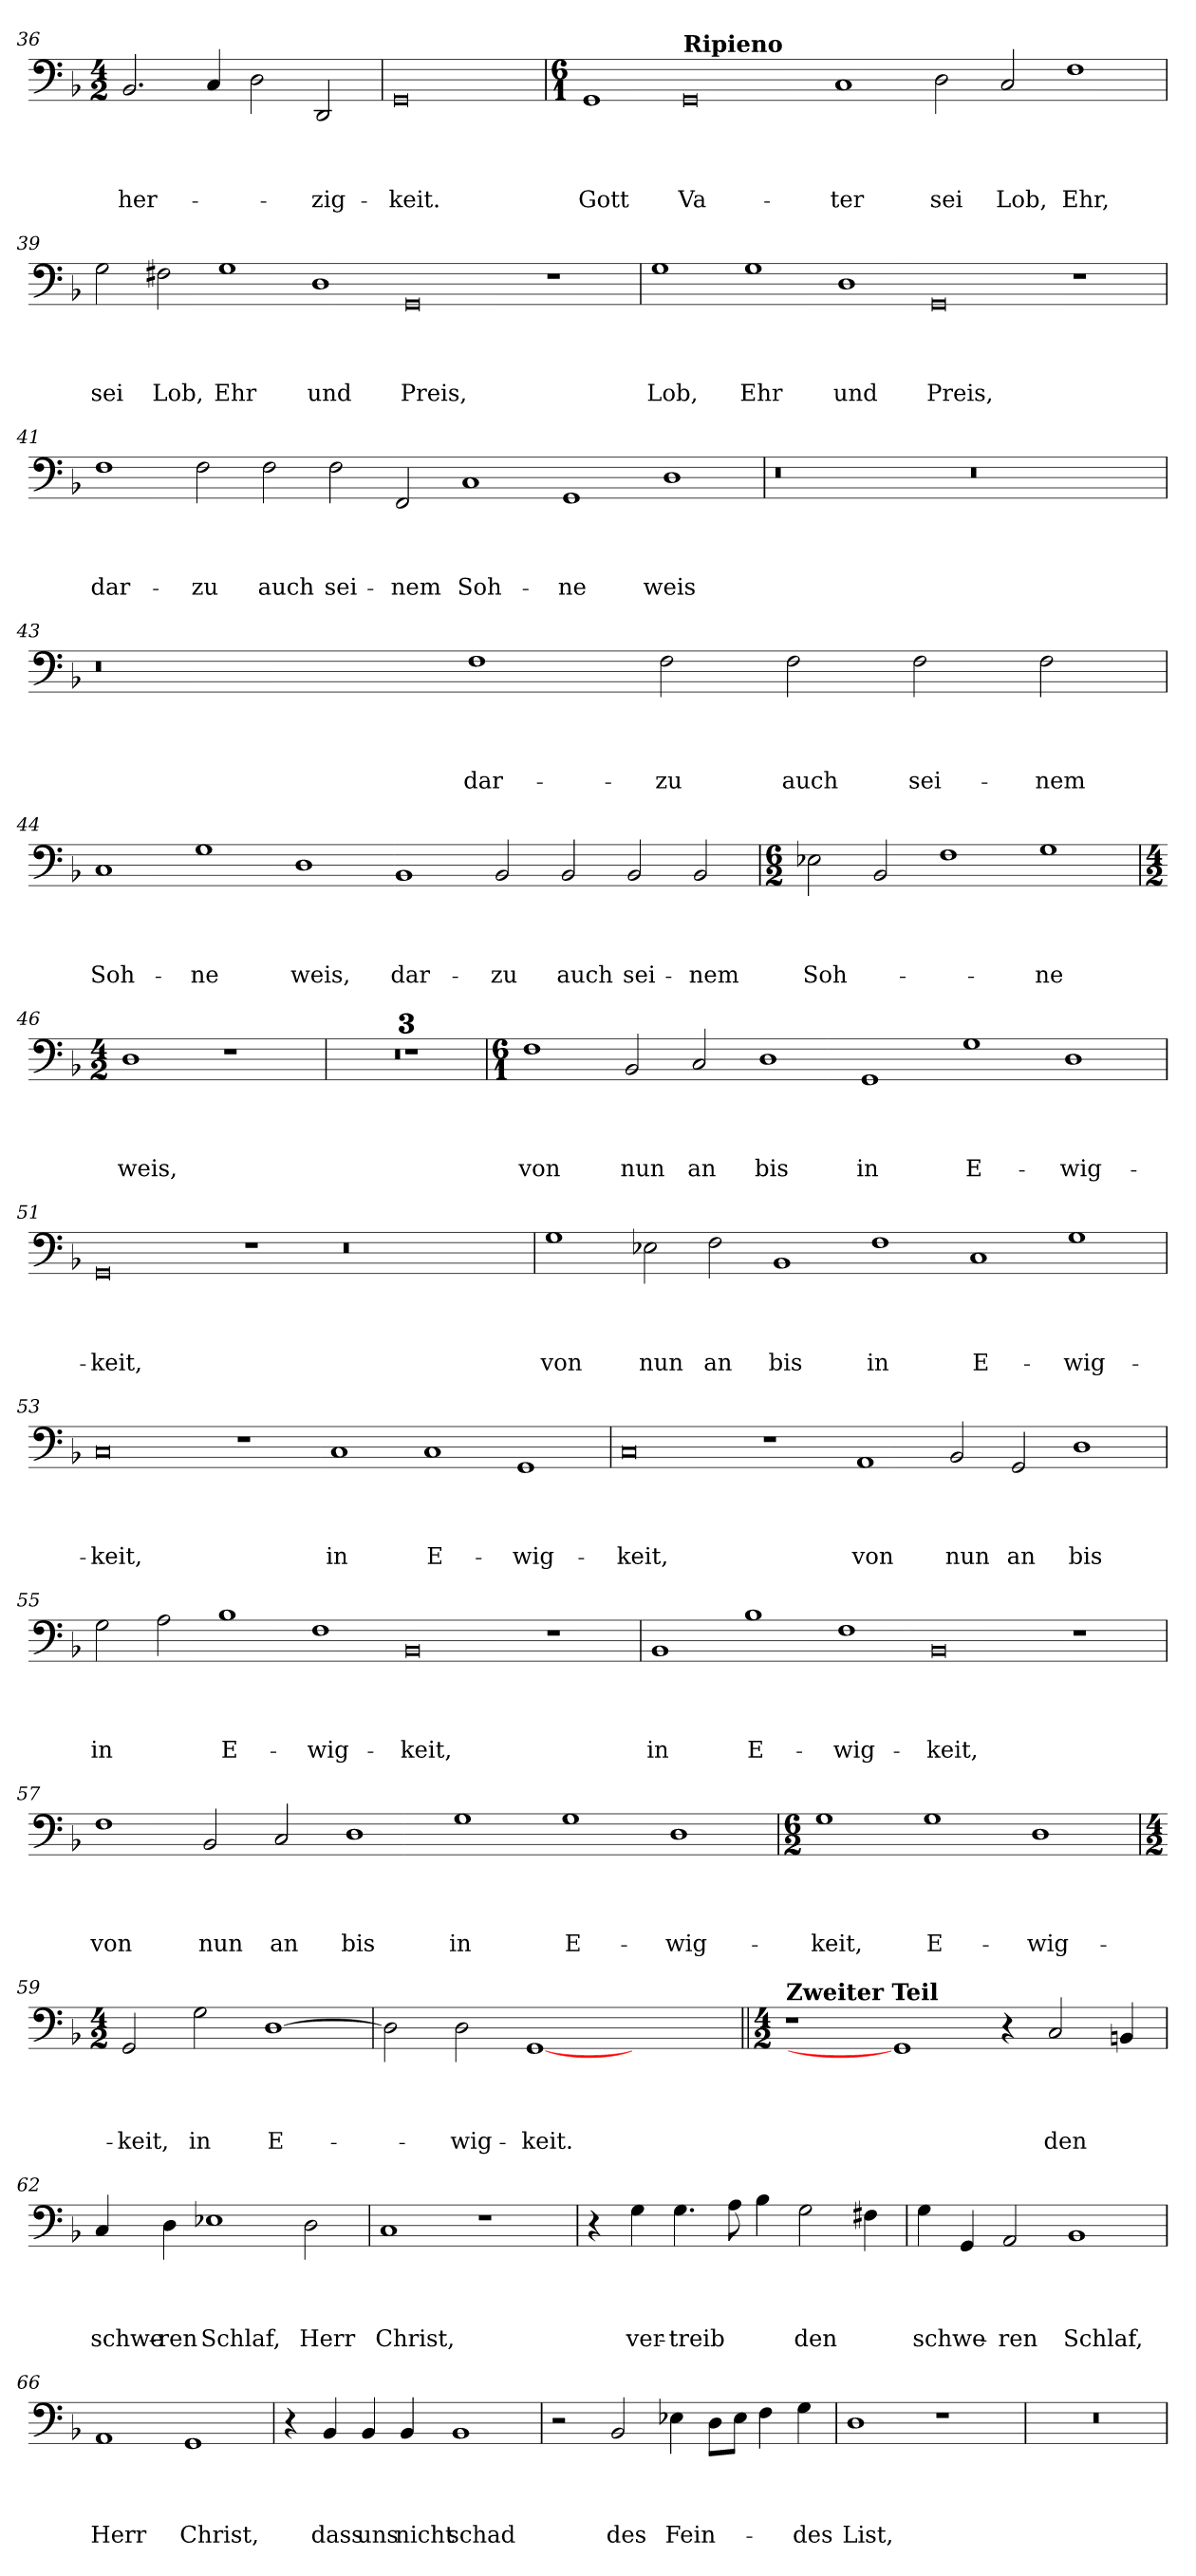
**kern	**text	**text	**text	**text
*part1	*part1	*part1	*part1	*part1
*staff1	*staff1	*staff1	*staff1	*staff1
*clefF4	*	*	*	*
*k[b-]	*	*	*	*
*F:	*	*	*	*
*M4/2	*	*	*	*
=36	=36	=36	=36	=36
!	!	!	!	!LO:LY:b
2.BB-/	.	.	.	-her-
4C/	.	.	.	.
2D\	.	.	.	.
!	!	!	!	!LO:LY:b
2DD/	.	.	.	-zig-
=37	=37	=37	=37	=37
!	!	!	!	!LO:LY:b
0GG	.	.	.	-keit.
!!LO:LB:g=z
=38	=38	=38	=38	=38
*M6/1	*	*	*	*
!	!	!	!	!LO:LY:b
1GG	.	.	.	Gott
!LO:TX:a:B:t=Ripieno	!	!	!	!
!	!	!	!	!LO:LY:b
0GG	.	.	.	Va-
!	!	!	!	!LO:LY:b
1C	.	.	.	-ter
!	!	!	!	!LO:LY:b
2D\	.	.	.	sei
!	!	!	!	!LO:LY:b
2C/	.	.	.	Lob,
!	!	!	!	!LO:LY:b
1F	.	.	.	Ehr,
=39	=39	=39	=39	=39
!	!	!	!	!LO:LY:b
2G\	.	.	.	sei
!	!	!	!	!LO:LY:b
2F#X\	.	.	.	Lob,
!	!	!	!	!LO:LY:b
1G	.	.	.	Ehr
!	!	!	!	!LO:LY:b
1D	.	.	.	und
!	!	!	!	!LO:LY:b
0GG	.	.	.	Preis,
1r	.	.	.	.
=40	=40	=40	=40	=40
!	!	!	!	!LO:LY:b
1G	.	.	.	Lob,
!	!	!	!	!LO:LY:b
1G	.	.	.	Ehr
!	!	!	!	!LO:LY:b
1D	.	.	.	und
!	!	!	!	!LO:LY:b
0GG	.	.	.	Preis,
1r	.	.	.	.
!!LO:LB:g=z
=41	=41	=41	=41	=41
!	!	!	!	!LO:LY:b
1F	.	.	.	dar-
!	!	!	!	!LO:LY:b
2F\	.	.	.	-zu
!	!	!	!	!LO:LY:b
2F\	.	.	.	auch
!	!	!	!	!LO:LY:b
2F\	.	.	.	sei-
!	!	!	!	!LO:LY:b
2FF/	.	.	.	-nem
!	!	!	!	!LO:LY:b
1C	.	.	.	Soh-
!	!	!	!	!LO:LY:b
1GG	.	.	.	-ne
!	!	!	!	!LO:LY:b
1D	.	.	.	weis
=42	=42	=42	=42	=42
0.r	.	.	.	.
0.r	.	.	.	.
=43	=43	=43	=43	=43
0.r	.	.	.	.
!	!	!	!	!LO:LY:b
1F	.	.	.	dar-
!	!	!	!	!LO:LY:b
2F\	.	.	.	-zu
!	!	!	!	!LO:LY:b
2F\	.	.	.	auch
!	!	!	!	!LO:LY:b
2F\	.	.	.	sei-
!	!	!	!	!LO:LY:b
2F\	.	.	.	-nem
!!LO:LB:g=z
=44	=44	=44	=44	=44
!	!	!	!	!LO:LY:b
1C	.	.	.	Soh-
!	!	!	!	!LO:LY:b
1G	.	.	.	-ne
!	!	!	!	!LO:LY:b
1D	.	.	.	weis,
!	!	!	!	!LO:LY:b
1BB-	.	.	.	dar-
!	!	!	!	!LO:LY:b
2BB-/	.	.	.	-zu
!	!	!	!	!LO:LY:b
2BB-/	.	.	.	auch
!	!	!	!	!LO:LY:b
2BB-/	.	.	.	sei-
!	!	!	!	!LO:LY:b
2BB-/	.	.	.	-nem
=45	=45	=45	=45	=45
*M6/2	*	*	*	*
!	!	!	!	!LO:LY:b
2E-X\	.	.	.	Soh-
2BB-/	.	.	.	.
1F	.	.	.	.
!	!	!	!	!LO:LY:b
1G	.	.	.	-ne
=46	=46	=46	=46	=46
*M4/2	*	*	*	*
!	!	!	!	!LO:LY:b
1D	.	.	.	weis,
1r	.	.	.	.
=47	=47	=47	=47	=47
0r	.	.	.	.
=48	=48	=48	=48	=48
0r	.	.	.	.
=49	=49	=49	=49	=49
0r	.	.	.	.
!!LO:LB:g=z
=50	=50	=50	=50	=50
*M6/1	*	*	*	*
!	!	!	!	!LO:LY:b
1F	.	.	.	von
!	!	!	!	!LO:LY:b
2BB-/	.	.	.	nun
!	!	!	!	!LO:LY:b
2C/	.	.	.	an
!	!	!	!	!LO:LY:b
1D	.	.	.	bis
!	!	!	!	!LO:LY:b
1GG	.	.	.	in
!	!	!	!	!LO:LY:b
1G	.	.	.	E-
!	!	!	!	!LO:LY:b
1D	.	.	.	-wig-
=51	=51	=51	=51	=51
!	!	!	!	!LO:LY:b
0GG	.	.	.	-keit,
1r	.	.	.	.
0.r	.	.	.	.
=52	=52	=52	=52	=52
!	!	!	!	!LO:LY:b
1G	.	.	.	von
!	!	!	!	!LO:LY:b
2E-X\	.	.	.	nun
!	!	!	!	!LO:LY:b
2F\	.	.	.	an
!	!	!	!	!LO:LY:b
1BB-	.	.	.	bis
!	!	!	!	!LO:LY:b
1F	.	.	.	in
!	!	!	!	!LO:LY:b
1C	.	.	.	E-
!	!	!	!	!LO:LY:b
1G	.	.	.	-wig-
!!LO:LB:g=z
=53	=53	=53	=53	=53
!	!	!	!	!LO:LY:b
0C	.	.	.	-keit,
1r	.	.	.	.
!	!	!	!	!LO:LY:b
1C	.	.	.	in
!	!	!	!	!LO:LY:b
1C	.	.	.	E-
!	!	!	!	!LO:LY:b
1GG	.	.	.	-wig-
=54	=54	=54	=54	=54
!	!	!	!	!LO:LY:b
0C	.	.	.	-keit,
1r	.	.	.	.
!	!	!	!	!LO:LY:b
1AA	.	.	.	von
!	!	!	!	!LO:LY:b
2BB-/	.	.	.	nun
!	!	!	!	!LO:LY:b
2GG/	.	.	.	an
!	!	!	!	!LO:LY:b
1D	.	.	.	bis
=55	=55	=55	=55	=55
!	!	!	!	!LO:LY:b
2G\	.	.	.	in
2A\	.	.	.	.
!	!	!	!	!LO:LY:b
1B-	.	.	.	E-
!	!	!	!	!LO:LY:b
1F	.	.	.	-wig-
!	!	!	!	!LO:LY:b
0BB-	.	.	.	-keit,
1r	.	.	.	.
=56	=56	=56	=56	=56
!	!	!	!	!LO:LY:b
1BB-	.	.	.	in
!	!	!	!	!LO:LY:b
1B-	.	.	.	E-
!	!	!	!	!LO:LY:b
1F	.	.	.	-wig-
!	!	!	!	!LO:LY:b
0BB-	.	.	.	-keit,
1r	.	.	.	.
!!LO:LB:g=z
=57	=57	=57	=57	=57
!	!	!	!	!LO:LY:b
1F	.	.	.	von
!	!	!	!	!LO:LY:b
2BB-/	.	.	.	nun
!	!	!	!	!LO:LY:b
2C/	.	.	.	an
!	!	!	!	!LO:LY:b
1D	.	.	.	bis
!	!	!	!	!LO:LY:b
1G	.	.	.	in
!	!	!	!	!LO:LY:b
1G	.	.	.	E-
!	!	!	!	!LO:LY:b
1D	.	.	.	-wig-
=58	=58	=58	=58	=58
*M6/2	*	*	*	*
!	!	!	!	!LO:LY:b
1G	.	.	.	-keit,
!	!	!	!	!LO:LY:b
1G	.	.	.	E-
!	!	!	!	!LO:LY:b
1D	.	.	.	-wig-
=59	=59	=59	=59	=59
*M4/2	*	*	*	*
!	!	!	!	!LO:LY:b
2GG/	.	.	.	-keit,
!	!	!	!	!LO:LY:b
2G\	.	.	.	in
!	!	!	!	!LO:LY:b
[1D	.	.	.	E-
=60	=60	=60	=60	=60
2D\]	.	.	.	.
!	!	!	!	!LO:LY:b
2D\	.	.	.	-wig-
!	!	!	!	!LO:LY:b
[1GG	.	.	.	-keit.
1ryy	.	.	.	.
!!LO:LB:g=z
=61||	=61||	=61||	=61||	=61||
*M4/2	*	*	*	*
!LO:TX:a:B:t=Zweiter Teil	!	!	!	!
1r	.	.	.	.
1GG]	.	.	.	.
4r	.	.	.	.
!	!	!	!	!LO:LY:b
2C/	.	.	.	den
4BBn/	.	.	.	.
=62	=62	=62	=62	=62
!	!	!	!	!LO:LY:b
4C/	.	.	.	schwe-
!	!	!	!	!LO:LY:b
4D\	.	.	.	-ren
!	!	!	!	!LO:LY:b
1E-X	.	.	.	Schlaf,
!	!	!	!	!LO:LY:b
2D\	.	.	.	Herr
=63	=63	=63	=63	=63
!	!	!	!	!LO:LY:b
1C	.	.	.	Christ,
1r	.	.	.	.
=64	=64	=64	=64	=64
4r	.	.	.	.
!	!	!	!	!LO:LY:b
4G\	.	.	.	ver-
!	!	!	!	!LO:LY:b
4.G\	.	.	.	-treib
8A\	.	.	.	.
4B-\	.	.	.	.
!	!	!	!	!LO:LY:b
2G\	.	.	.	den
4F#X\	.	.	.	.
!!LO:PB:g=z
=65	=65	=65	=65	=65
!	!	!	!	!LO:LY:b
4G\	.	.	.	schwe-
4GG/	.	.	.	.
!	!	!	!	!LO:LY:b
2AA/	.	.	.	-ren
!	!	!	!	!LO:LY:b
1BB-	.	.	.	Schlaf,
=66	=66	=66	=66	=66
!	!	!	!	!LO:LY:b
1AA	.	.	.	Herr
!	!	!	!	!LO:LY:b
1GG	.	.	.	Christ,
=67	=67	=67	=67	=67
4r	.	.	.	.
!	!	!	!	!LO:LY:b
4BB-/	.	.	.	dass
!	!	!	!	!LO:LY:b
4BB-/	.	.	.	uns
!	!	!	!	!LO:LY:b
4BB-/	.	.	.	nicht
!	!	!	!	!LO:LY:b
1BB-	.	.	.	schad
=68	=68	=68	=68	=68
2r	.	.	.	.
!	!	!	!	!LO:LY:b
2BB-/	.	.	.	des
!	!	!	!	!LO:LY:b
4E-X\	.	.	.	Fein-
8D\L	.	.	.	.
8E-\J	.	.	.	.
4F\	.	.	.	.
!	!	!	!	!LO:LY:b
4G\	.	.	.	-des
!!LO:LB:g=z
=69	=69	=69	=69	=69
!	!	!	!	!LO:LY:b
1D	.	.	.	List,
1r	.	.	.	.
=70	=70	=70	=70	=70
0r	.	.	.	.
=	=	=	=	=
*-	*-	*-	*-	*-
